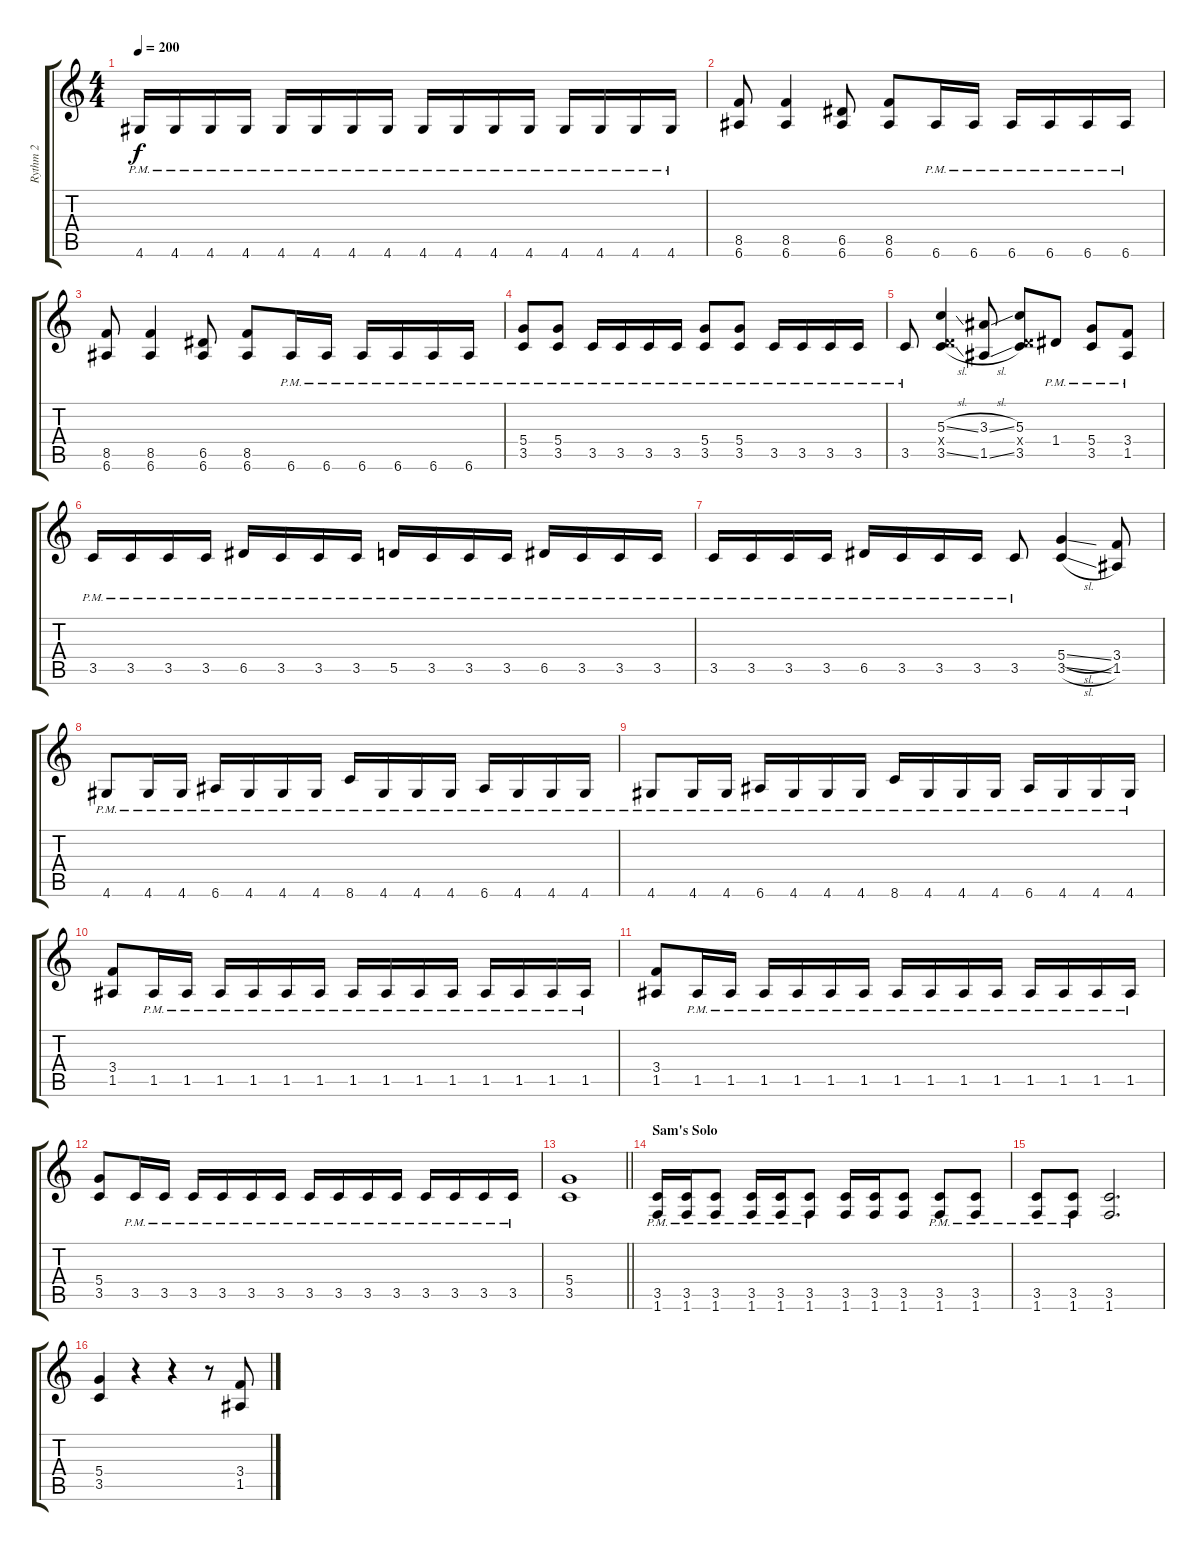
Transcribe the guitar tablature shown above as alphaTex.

\track ("Rythm 2" "Rythm 2") {instrument distortionguitar}
\staff {score tabs}
\tuning (E4 B3 G3 D3 A2 E2) {hide}
\ts (4 4)
\tempo 200
\clef g2
\ks c
4.6{pm}.16{dy f} 4.6{pm}.16 4.6{pm}.16 4.6{pm}.16 4.6{pm}.16 4.6{pm}.16 4.6{pm}.16 4.6{pm}.16 4.6{pm}.16 4.6{pm}.16 4.6{pm}.16 4.6{pm}.16 4.6{pm}.16 4.6{pm}.16 4.6{pm}.16 4.6{pm}.16 |
(8.5 6.6).8 (8.5 6.6).4 (6.5 6.6).8 (8.5 6.6).8 6.6{pm}.16 6.6{pm}.16 6.6{pm}.16 6.6{pm}.16 6.6{pm}.16 6.6{pm}.16 |
(8.5 6.6).8 (8.5 6.6).4 (6.5 6.6).8 (8.5 6.6).8 6.6{pm}.16 6.6{pm}.16 6.6{pm}.16 6.6{pm}.16 6.6{pm}.16 6.6{pm}.16 |
(5.4{pm} 3.5{pm}).8 (5.4{pm} 3.5{pm}).8 3.5{pm}.16 3.5{pm}.16 3.5{pm}.16 3.5{pm}.16 (5.4{pm} 3.5{pm}).8 (5.4{pm} 3.5{pm}).8 3.5{pm}.16 3.5{pm}.16 3.5{pm}.16 3.5{pm}.16 |
3.5{pm}.8 (5.3{sl} 0.4{x} 3.5{sl}).4 (3.3{sl} 1.5{sl}).8 (5.3 0.4{x} 3.5).8 1.4{pm}.8 (5.4{pm} 3.5{pm}).8 (3.4{pm} 1.5{pm}).8 |
3.5{pm}.16 3.5{pm}.16 3.5{pm}.16 3.5{pm}.16 6.5{pm}.16 3.5{pm}.16 3.5{pm}.16 3.5{pm}.16 5.5{pm}.16 3.5{pm}.16 3.5{pm}.16 3.5{pm}.16 6.5{pm}.16 3.5{pm}.16 3.5{pm}.16 3.5{pm}.16 |
3.5{pm}.16 3.5{pm}.16 3.5{pm}.16 3.5{pm}.16 6.5{pm}.16 3.5{pm}.16 3.5{pm}.16 3.5{pm}.16 3.5{pm}.8 (5.4{sl} 3.5{sl}).4 (3.4 1.5).8 |
4.6{pm}.8 4.6{pm}.16 4.6{pm}.16 6.6{pm}.16 4.6{pm}.16 4.6{pm}.16 4.6{pm}.16 8.6{pm}.16 4.6{pm}.16 4.6{pm}.16 4.6{pm}.16 6.6{pm}.16 4.6{pm}.16 4.6{pm}.16 4.6{pm}.16 |
4.6{pm}.8 4.6{pm}.16 4.6{pm}.16 6.6{pm}.16 4.6{pm}.16 4.6{pm}.16 4.6{pm}.16 8.6{pm}.16 4.6{pm}.16 4.6{pm}.16 4.6{pm}.16 6.6{pm}.16 4.6{pm}.16 4.6{pm}.16 4.6{pm}.16 |
(3.4 1.5).8 1.5{pm}.16 1.5{pm}.16 1.5{pm}.16 1.5{pm}.16 1.5{pm}.16 1.5{pm}.16 1.5{pm}.16 1.5{pm}.16 1.5{pm}.16 1.5{pm}.16 1.5{pm}.16 1.5{pm}.16 1.5{pm}.16 1.5{pm}.16 |
(3.4 1.5).8 1.5{pm}.16 1.5{pm}.16 1.5{pm}.16 1.5{pm}.16 1.5{pm}.16 1.5{pm}.16 1.5{pm}.16 1.5{pm}.16 1.5{pm}.16 1.5{pm}.16 1.5{pm}.16 1.5{pm}.16 1.5{pm}.16 1.5{pm}.16 |
(5.4 3.5).8 3.5{pm}.16 3.5{pm}.16 3.5{pm}.16 3.5{pm}.16 3.5{pm}.16 3.5{pm}.16 3.5{pm}.16 3.5{pm}.16 3.5{pm}.16 3.5{pm}.16 3.5{pm}.16 3.5{pm}.16 3.5{pm}.16 3.5{pm}.16 |
\barLineRight lightlight
(5.4 3.5).1 |
\section ("" "Sam's Solo")
(3.5{pm} 1.6{pm}).16 (3.5{pm} 1.6{pm}).16 (3.5{pm} 1.6{pm}).8 (3.5{pm} 1.6{pm}).16 (3.5{pm} 1.6{pm}).16 (3.5{pm} 1.6{pm}).8 (3.5 1.6).16 (3.5 1.6).16 (3.5 1.6).8 (3.5{pm} 1.6{pm}).8 (3.5{pm} 1.6{pm}).8 |
(3.5{pm} 1.6{pm}).8 (3.5{pm} 1.6{pm}).8 (3.5 1.6).2{d} |
(5.4 3.5).4 r.4 r.4 r.8 (3.4 1.5).8
